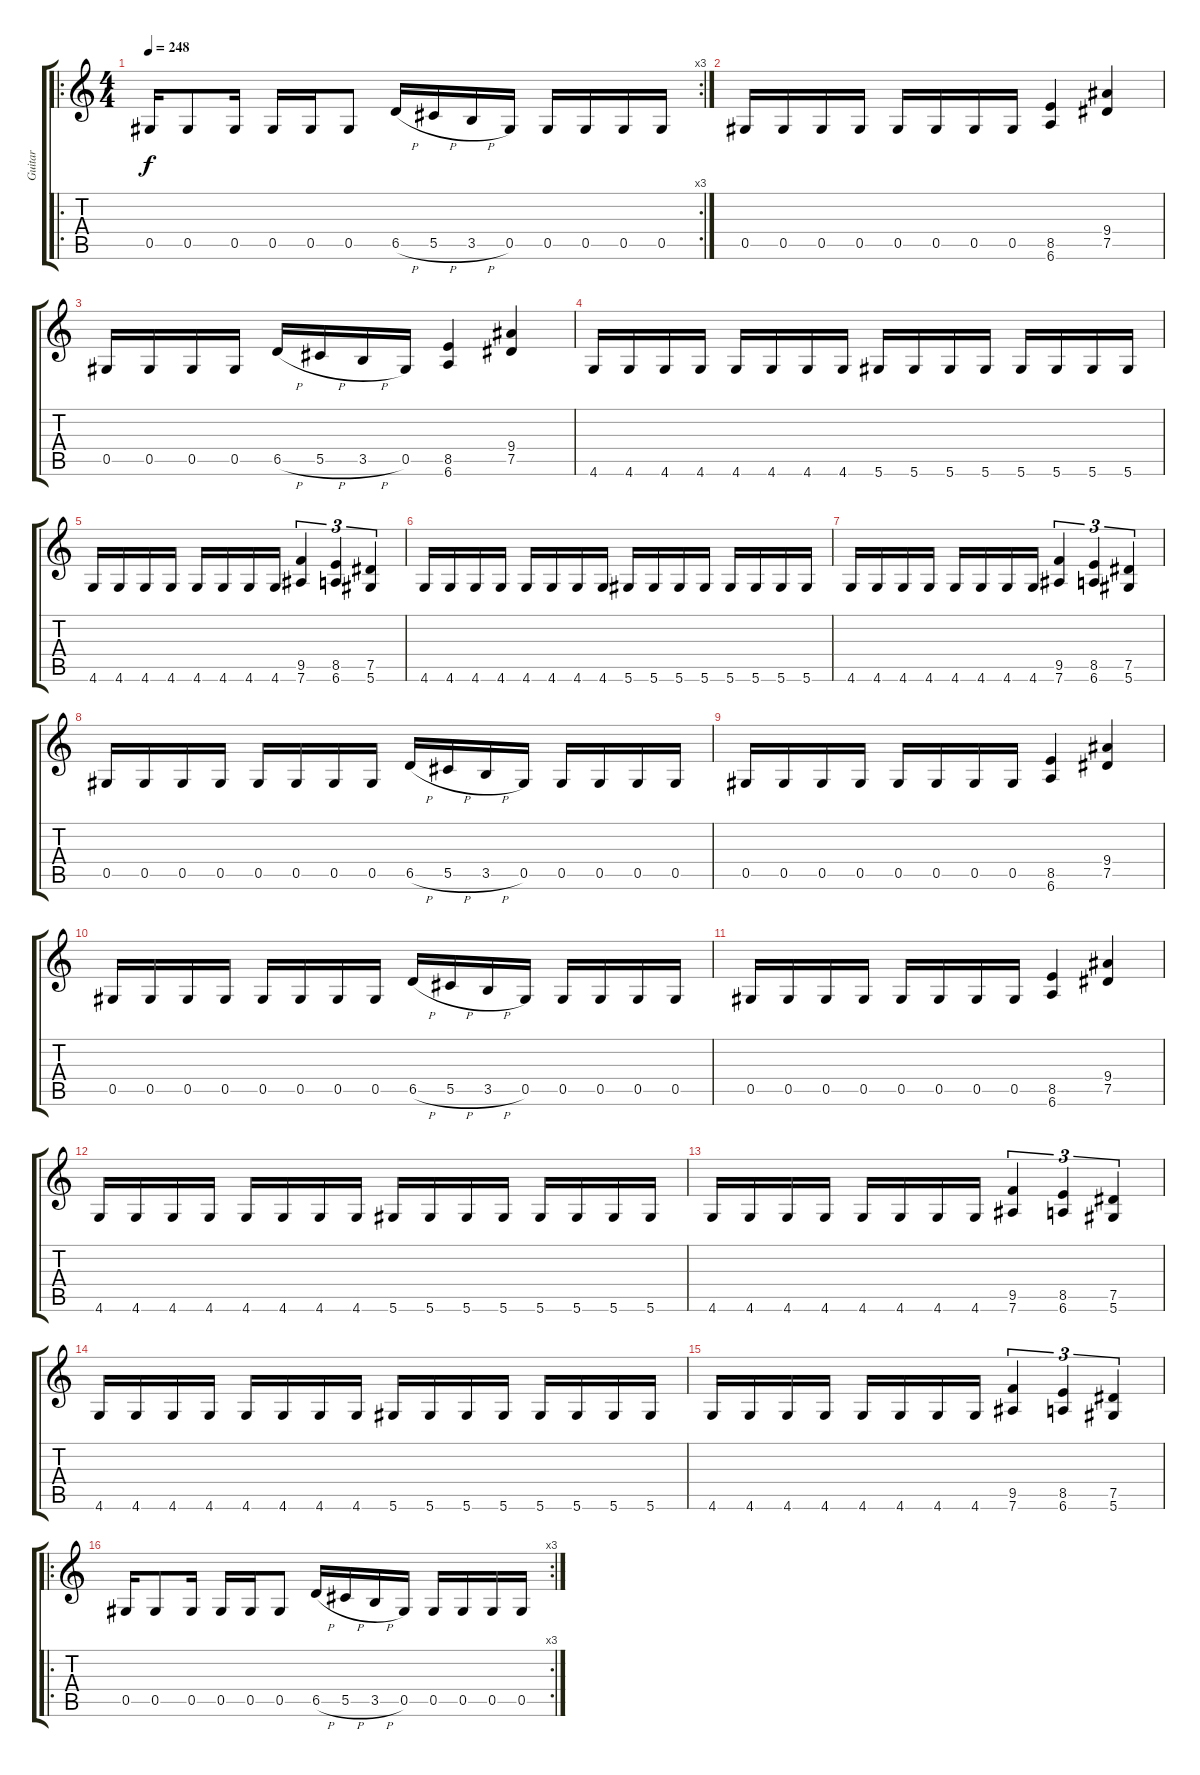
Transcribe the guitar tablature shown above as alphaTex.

\track ("Guitar" "Guitar") {instrument distortionguitar}
\staff {score tabs}
\tuning (Eb4 Bb3 Gb3 Db3 Ab2 Eb2) {hide}
\ro
\rc 3
\ts (4 4)
\tempo 248
\clef g2
\ks c
0.5.16{dy f instrument distortionguitar} 0.5.8 0.5.16 0.5.16 0.5.16 0.5.8 6.5{h}.16 5.5{h}.16 3.5{h}.16 0.5.16 0.5.16 0.5.16 0.5.16 0.5.16 |
0.5.16 0.5.16 0.5.16 0.5.16 0.5.16 0.5.16 0.5.16 0.5.16 (8.5 6.6).4 (9.4 7.5).4 |
0.5.16 0.5.16 0.5.16 0.5.16 6.5{h}.16 5.5{h}.16 3.5{h}.16 0.5.16 (8.5 6.6).4 (9.4 7.5).4 |
4.6.16 4.6.16 4.6.16 4.6.16 4.6.16 4.6.16 4.6.16 4.6.16 5.6.16 5.6.16 5.6.16 5.6.16 5.6.16 5.6.16 5.6.16 5.6.16 |
4.6.16 4.6.16 4.6.16 4.6.16 4.6.16 4.6.16 4.6.16 4.6.16 (9.5 7.6).4{tu (3 2)} (8.5 6.6).4{tu (3 2)} (7.5 5.6).4{tu (3 2)} |
4.6.16 4.6.16 4.6.16 4.6.16 4.6.16 4.6.16 4.6.16 4.6.16 5.6.16 5.6.16 5.6.16 5.6.16 5.6.16 5.6.16 5.6.16 5.6.16 |
4.6.16 4.6.16 4.6.16 4.6.16 4.6.16 4.6.16 4.6.16 4.6.16 (9.5 7.6).4{tu (3 2)} (8.5 6.6).4{tu (3 2)} (7.5 5.6).4{tu (3 2)} |
0.5.16 0.5.16 0.5.16 0.5.16 0.5.16 0.5.16 0.5.16 0.5.16 6.5{h}.16 5.5{h}.16 3.5{h}.16 0.5.16 0.5.16 0.5.16 0.5.16 0.5.16 |
0.5.16 0.5.16 0.5.16 0.5.16 0.5.16 0.5.16 0.5.16 0.5.16 (8.5 6.6).4 (9.4 7.5).4 |
0.5.16 0.5.16 0.5.16 0.5.16 0.5.16 0.5.16 0.5.16 0.5.16 6.5{h}.16 5.5{h}.16 3.5{h}.16 0.5.16 0.5.16 0.5.16 0.5.16 0.5.16 |
0.5.16 0.5.16 0.5.16 0.5.16 0.5.16 0.5.16 0.5.16 0.5.16 (8.5 6.6).4 (9.4 7.5).4 |
4.6.16 4.6.16 4.6.16 4.6.16 4.6.16 4.6.16 4.6.16 4.6.16 5.6.16 5.6.16 5.6.16 5.6.16 5.6.16 5.6.16 5.6.16 5.6.16 |
4.6.16 4.6.16 4.6.16 4.6.16 4.6.16 4.6.16 4.6.16 4.6.16 (9.5 7.6).4{tu (3 2)} (8.5 6.6).4{tu (3 2)} (7.5 5.6).4{tu (3 2)} |
4.6.16 4.6.16 4.6.16 4.6.16 4.6.16 4.6.16 4.6.16 4.6.16 5.6.16 5.6.16 5.6.16 5.6.16 5.6.16 5.6.16 5.6.16 5.6.16 |
4.6.16 4.6.16 4.6.16 4.6.16 4.6.16 4.6.16 4.6.16 4.6.16 (9.5 7.6).4{tu (3 2)} (8.5 6.6).4{tu (3 2)} (7.5 5.6).4{tu (3 2)} |
\ro
\rc 3
0.5.16 0.5.8 0.5.16 0.5.16 0.5.16 0.5.8 6.5{h}.16 5.5{h}.16 3.5{h}.16 0.5.16 0.5.16 0.5.16 0.5.16 0.5.16
